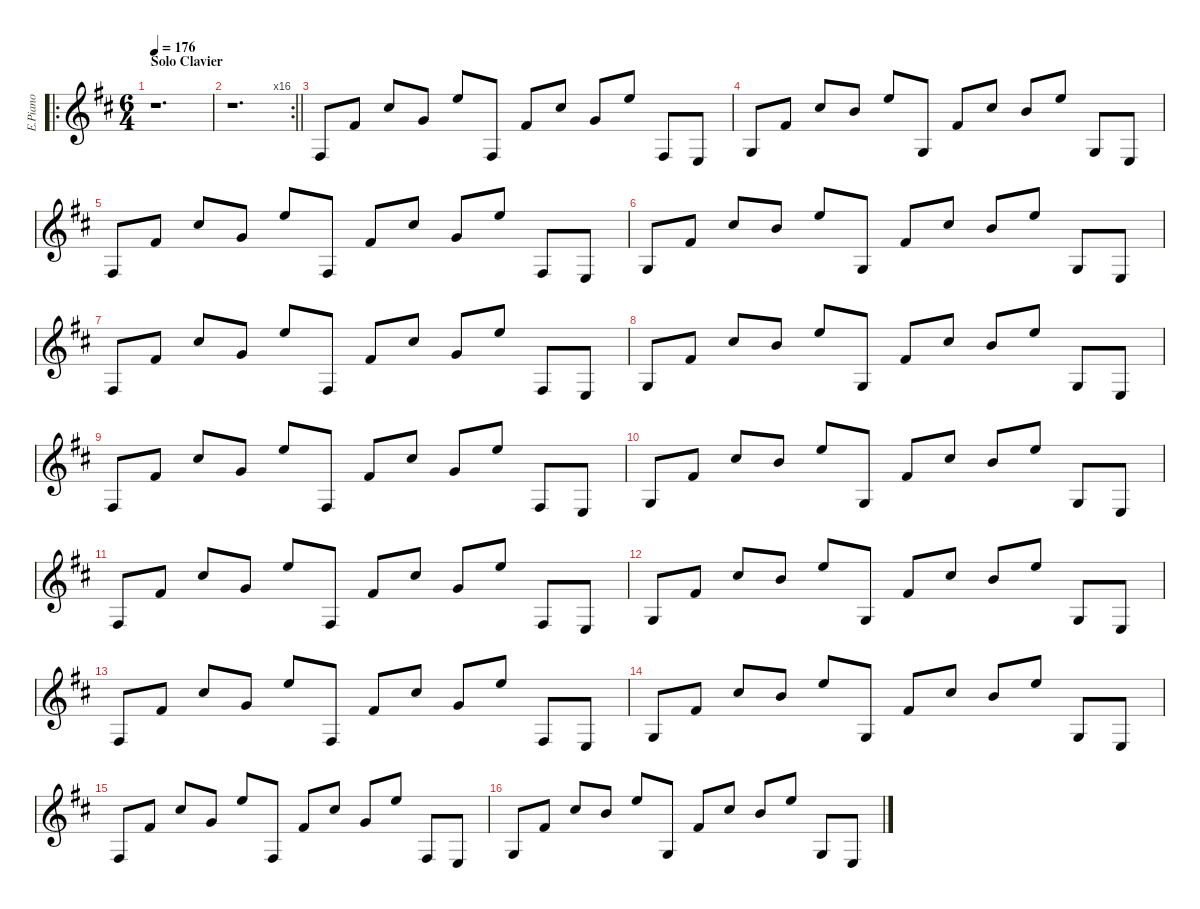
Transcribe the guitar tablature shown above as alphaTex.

\hideDynamics
\bracketExtendMode groupsimilarinstruments
\otherSystemsTrackNameOrientation horizontal
\track ("E.Piano" "E.Piano") {instrument electricpiano1}
\staff {score}
\tuning (E4 B3 G3 D3 A2 E2)
\displaytranspose 12
\ro
\ts (6 4)
\section ("" "Solo Clavier")
\tempo 176
\clef g2
\ks bminor
r.1{d dy f beam Down} |
\rc 16
\barLineRight lightlight
r.1{d beam Down} |
2.6{acc #}.8{beam Up} 4.4{acc #}.8{beam Up} 2.2{acc #}.8{beam Up} 0.3{acc forcenatural}.8{beam Up} 0.1{acc forcenatural}.8{beam Up} 2.6{acc #}.8{beam Up} 4.4{acc #}.8{beam Up} 2.2{acc #}.8{beam Up} 0.3{acc forcenatural}.8{beam Up} 0.1{acc forcenatural}.8{beam Up} 2.6{acc #}.8{beam Up} 0.6{acc forcenatural}.8{beam Up} |
3.6{acc forcenatural}.8{beam Up} 4.4{acc #}.8{beam Up} 6.3{acc #}.8{beam Up} 0.2{acc forcenatural}.8{beam Up} 0.1{acc forcenatural}.8{beam Up} 3.6{acc forcenatural}.8{beam Up} 4.4{acc #}.8{beam Up} 6.3{acc #}.8{beam Up} 0.2{acc forcenatural}.8{beam Up} 0.1{acc forcenatural}.8{beam Up} 3.6{acc forcenatural}.8{beam Up} 0.6{acc forcenatural}.8{beam Up} |
2.6{acc #}.8{beam Up} 4.4{acc #}.8{beam Up} 2.2{acc #}.8{beam Up} 0.3{acc forcenatural}.8{beam Up} 0.1{acc forcenatural}.8{beam Up} 2.6{acc #}.8{beam Up} 4.4{acc #}.8{beam Up} 2.2{acc #}.8{beam Up} 0.3{acc forcenatural}.8{beam Up} 0.1{acc forcenatural}.8{beam Up} 2.6{acc #}.8{beam Up} 0.6{acc forcenatural}.8{beam Up} |
3.6{acc forcenatural}.8{beam Up} 4.4{acc #}.8{beam Up} 6.3{acc #}.8{beam Up} 0.2{acc forcenatural}.8{beam Up} 0.1{acc forcenatural}.8{beam Up} 3.6{acc forcenatural}.8{beam Up} 4.4{acc #}.8{beam Up} 6.3{acc #}.8{beam Up} 0.2{acc forcenatural}.8{beam Up} 0.1{acc forcenatural}.8{beam Up} 3.6{acc forcenatural}.8{beam Up} 0.6{acc forcenatural}.8{beam Up} |
2.6{acc #}.8{beam Up} 4.4{acc #}.8{beam Up} 2.2{acc #}.8{beam Up} 0.3{acc forcenatural}.8{beam Up} 0.1{acc forcenatural}.8{beam Up} 2.6{acc #}.8{beam Up} 4.4{acc #}.8{beam Up} 2.2{acc #}.8{beam Up} 0.3{acc forcenatural}.8{beam Up} 0.1{acc forcenatural}.8{beam Up} 2.6{acc #}.8{beam Up} 0.6{acc forcenatural}.8{beam Up} |
3.6{acc forcenatural}.8{beam Up} 4.4{acc #}.8{beam Up} 6.3{acc #}.8{beam Up} 0.2{acc forcenatural}.8{beam Up} 0.1{acc forcenatural}.8{beam Up} 3.6{acc forcenatural}.8{beam Up} 4.4{acc #}.8{beam Up} 6.3{acc #}.8{beam Up} 0.2{acc forcenatural}.8{beam Up} 0.1{acc forcenatural}.8{beam Up} 3.6{acc forcenatural}.8{beam Up} 0.6{acc forcenatural}.8{beam Up} |
2.6{acc #}.8{beam Up} 4.4{acc #}.8{beam Up} 2.2{acc #}.8{beam Up} 0.3{acc forcenatural}.8{beam Up} 0.1{acc forcenatural}.8{beam Up} 2.6{acc #}.8{beam Up} 4.4{acc #}.8{beam Up} 2.2{acc #}.8{beam Up} 0.3{acc forcenatural}.8{beam Up} 0.1{acc forcenatural}.8{beam Up} 2.6{acc #}.8{beam Up} 0.6{acc forcenatural}.8{beam Up} |
3.6{acc forcenatural}.8{beam Up} 4.4{acc #}.8{beam Up} 6.3{acc #}.8{beam Up} 0.2{acc forcenatural}.8{beam Up} 0.1{acc forcenatural}.8{beam Up} 3.6{acc forcenatural}.8{beam Up} 4.4{acc #}.8{beam Up} 6.3{acc #}.8{beam Up} 0.2{acc forcenatural}.8{beam Up} 0.1{acc forcenatural}.8{beam Up} 3.6{acc forcenatural}.8{beam Up} 0.6{acc forcenatural}.8{beam Up} |
2.6{acc #}.8{beam Up} 4.4{acc #}.8{beam Up} 2.2{acc #}.8{beam Up} 0.3{acc forcenatural}.8{beam Up} 0.1{acc forcenatural}.8{beam Up} 2.6{acc #}.8{beam Up} 4.4{acc #}.8{beam Up} 2.2{acc #}.8{beam Up} 0.3{acc forcenatural}.8{beam Up} 0.1{acc forcenatural}.8{beam Up} 2.6{acc #}.8{beam Up} 0.6{acc forcenatural}.8{beam Up} |
3.6{acc forcenatural}.8{beam Up} 4.4{acc #}.8{beam Up} 6.3{acc #}.8{beam Up} 0.2{acc forcenatural}.8{beam Up} 0.1{acc forcenatural}.8{beam Up} 3.6{acc forcenatural}.8{beam Up} 4.4{acc #}.8{beam Up} 6.3{acc #}.8{beam Up} 0.2{acc forcenatural}.8{beam Up} 0.1{acc forcenatural}.8{beam Up} 3.6{acc forcenatural}.8{beam Up} 0.6{acc forcenatural}.8{beam Up} |
2.6{acc #}.8{beam Up} 4.4{acc #}.8{beam Up} 2.2{acc #}.8{beam Up} 0.3{acc forcenatural}.8{beam Up} 0.1{acc forcenatural}.8{beam Up} 2.6{acc #}.8{beam Up} 4.4{acc #}.8{beam Up} 2.2{acc #}.8{beam Up} 0.3{acc forcenatural}.8{beam Up} 0.1{acc forcenatural}.8{beam Up} 2.6{acc #}.8{beam Up} 0.6{acc forcenatural}.8{beam Up} |
3.6{acc forcenatural}.8{beam Up} 4.4{acc #}.8{beam Up} 6.3{acc #}.8{beam Up} 0.2{acc forcenatural}.8{beam Up} 0.1{acc forcenatural}.8{beam Up} 3.6{acc forcenatural}.8{beam Up} 4.4{acc #}.8{beam Up} 6.3{acc #}.8{beam Up} 0.2{acc forcenatural}.8{beam Up} 0.1{acc forcenatural}.8{beam Up} 3.6{acc forcenatural}.8{beam Up} 0.6{acc forcenatural}.8{beam Up} |
2.6{acc #}.8{beam Up} 4.4{acc #}.8{beam Up} 2.2{acc #}.8{beam Up} 0.3{acc forcenatural}.8{beam Up} 0.1{acc forcenatural}.8{beam Up} 2.6{acc #}.8{beam Up} 4.4{acc #}.8{beam Up} 2.2{acc #}.8{beam Up} 0.3{acc forcenatural}.8{beam Up} 0.1{acc forcenatural}.8{beam Up} 2.6{acc #}.8{beam Up} 0.6{acc forcenatural}.8{beam Up} |
3.6{acc forcenatural}.8{beam Up} 4.4{acc #}.8{beam Up} 6.3{acc #}.8{beam Up} 0.2{acc forcenatural}.8{beam Up} 0.1{acc forcenatural}.8{beam Up} 3.6{acc forcenatural}.8{beam Up} 4.4{acc #}.8{beam Up} 6.3{acc #}.8{beam Up} 0.2{acc forcenatural}.8{beam Up} 0.1{acc forcenatural}.8{beam Up} 3.6{acc forcenatural}.8{beam Up} 0.6{acc forcenatural}.8{beam Up}
